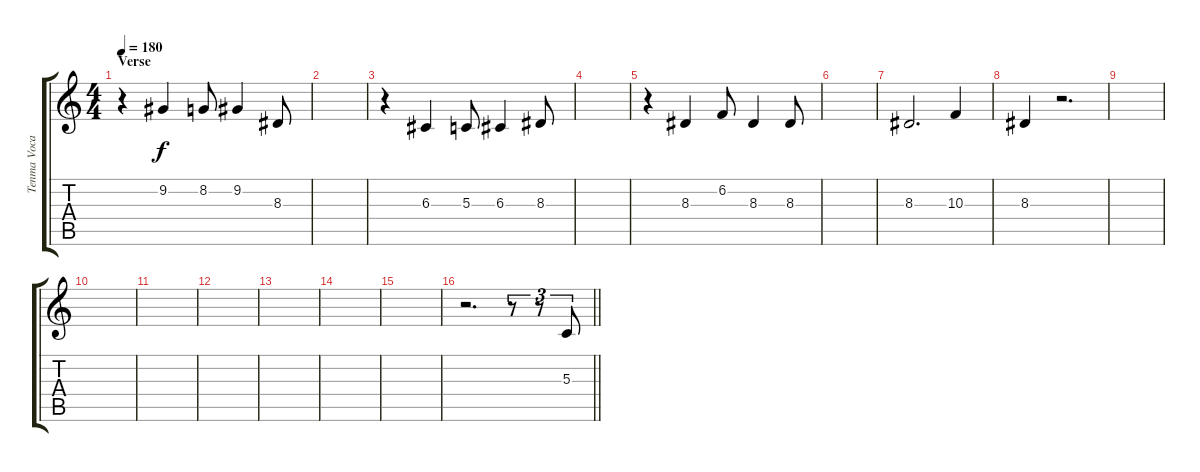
\track ("Tenma Vocals" "Tenma Voca") {instrument clarinet}
\staff {score tabs}
\tuning (E4 B3 G3 D3 A2 E2) {hide}
\ts (4 4)
\section ("" "Verse")
\tempo 180
\clef g2
\ks c
r.4{dy f} 9.2.4 8.2.8 9.2.4 8.3.8 |
|
r.4 6.3.4 5.3.8 6.3.4 8.3.8 |
|
r.4 8.3.4 6.2.8 8.3.4 8.3.8 |
|
8.3.2{d} 10.3.4 |
8.3.4 r.2{d} |
|
|
|
|
|
|
|
\barLineRight lightlight
r.2{d} r.8{tu (3 2)} r.8{tu (3 2)} 5.3.8{tu (3 2)}
